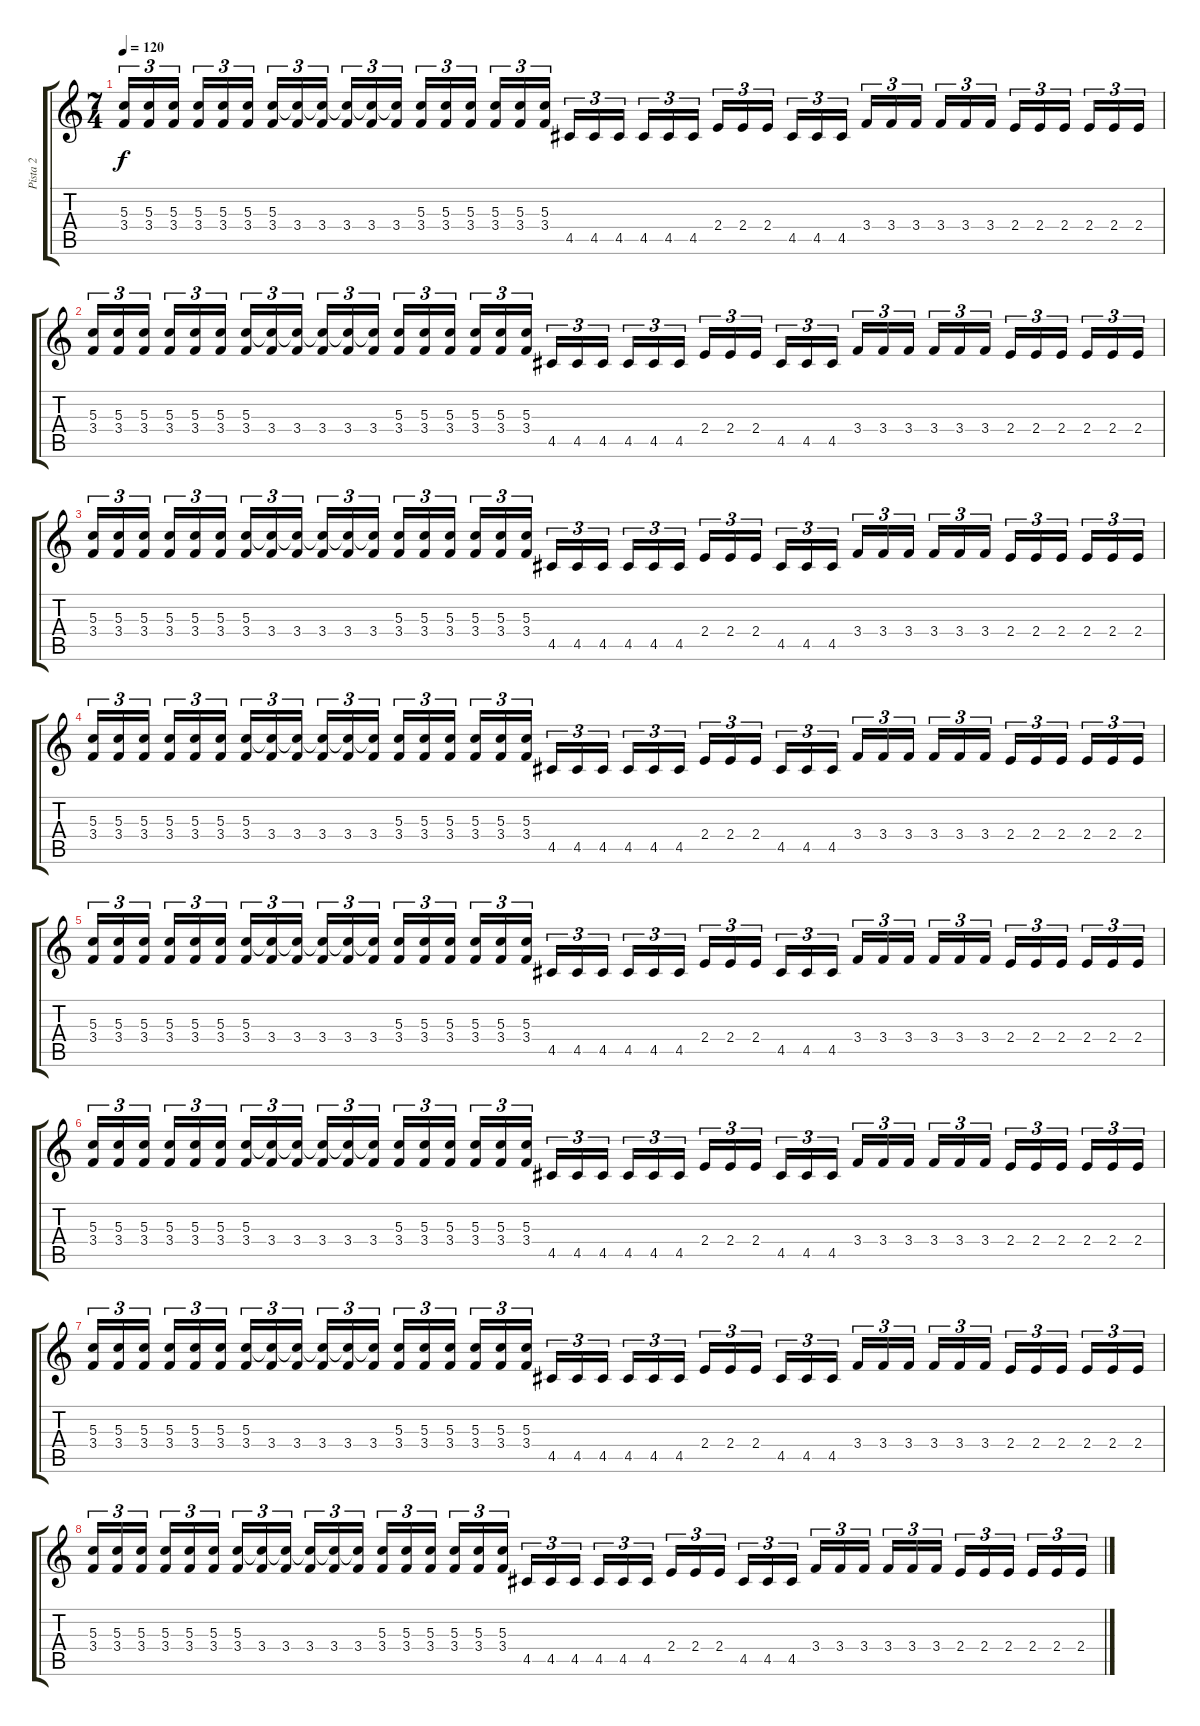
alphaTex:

\track ("Pista 2" "Pista 2") {instrument distortionguitar}
\staff {score tabs}
\tuning (E4 B3 G3 D3 A2 E2) {hide}
\ts (7 4)
\tempo 120
\clef g2
\ks c
(5.3 3.4).16{tu (3 2) dy f} (5.3 3.4).16{tu (3 2)} (5.3 3.4).16{tu (3 2)} (5.3 3.4).16{tu (3 2)} (5.3 3.4).16{tu (3 2)} (5.3 3.4).16{tu (3 2)} (5.3 3.4).16{tu (3 2)} (5.3{t} 3.4).16{tu (3 2)} (5.3{t} 3.4).16{tu (3 2)} (5.3{t} 3.4).16{tu (3 2)} (5.3{t} 3.4).16{tu (3 2)} (5.3{t} 3.4).16{tu (3 2)} (5.3 3.4).16{tu (3 2)} (5.3 3.4).16{tu (3 2)} (5.3 3.4).16{tu (3 2)} (5.3 3.4).16{tu (3 2)} (5.3 3.4).16{tu (3 2)} (5.3 3.4).16{tu (3 2)} 4.5.16{tu (3 2)} 4.5.16{tu (3 2)} 4.5.16{tu (3 2)} 4.5.16{tu (3 2)} 4.5.16{tu (3 2)} 4.5.16{tu (3 2)} 2.4.16{tu (3 2)} 2.4.16{tu (3 2)} 2.4.16{tu (3 2)} 4.5.16{tu (3 2)} 4.5.16{tu (3 2)} 4.5.16{tu (3 2)} 3.4.16{tu (3 2)} 3.4.16{tu (3 2)} 3.4.16{tu (3 2)} 3.4.16{tu (3 2)} 3.4.16{tu (3 2)} 3.4.16{tu (3 2)} 2.4.16{tu (3 2)} 2.4.16{tu (3 2)} 2.4.16{tu (3 2)} 2.4.16{tu (3 2)} 2.4.16{tu (3 2)} 2.4.16{tu (3 2)} |
(5.3 3.4).16{tu (3 2)} (5.3 3.4).16{tu (3 2)} (5.3 3.4).16{tu (3 2)} (5.3 3.4).16{tu (3 2)} (5.3 3.4).16{tu (3 2)} (5.3 3.4).16{tu (3 2)} (5.3 3.4).16{tu (3 2)} (5.3{t} 3.4).16{tu (3 2)} (5.3{t} 3.4).16{tu (3 2)} (5.3{t} 3.4).16{tu (3 2)} (5.3{t} 3.4).16{tu (3 2)} (5.3{t} 3.4).16{tu (3 2)} (5.3 3.4).16{tu (3 2)} (5.3 3.4).16{tu (3 2)} (5.3 3.4).16{tu (3 2)} (5.3 3.4).16{tu (3 2)} (5.3 3.4).16{tu (3 2)} (5.3 3.4).16{tu (3 2)} 4.5.16{tu (3 2)} 4.5.16{tu (3 2)} 4.5.16{tu (3 2)} 4.5.16{tu (3 2)} 4.5.16{tu (3 2)} 4.5.16{tu (3 2)} 2.4.16{tu (3 2)} 2.4.16{tu (3 2)} 2.4.16{tu (3 2)} 4.5.16{tu (3 2)} 4.5.16{tu (3 2)} 4.5.16{tu (3 2)} 3.4.16{tu (3 2)} 3.4.16{tu (3 2)} 3.4.16{tu (3 2)} 3.4.16{tu (3 2)} 3.4.16{tu (3 2)} 3.4.16{tu (3 2)} 2.4.16{tu (3 2)} 2.4.16{tu (3 2)} 2.4.16{tu (3 2)} 2.4.16{tu (3 2)} 2.4.16{tu (3 2)} 2.4.16{tu (3 2)} |
(5.3 3.4).16{tu (3 2)} (5.3 3.4).16{tu (3 2)} (5.3 3.4).16{tu (3 2)} (5.3 3.4).16{tu (3 2)} (5.3 3.4).16{tu (3 2)} (5.3 3.4).16{tu (3 2)} (5.3 3.4).16{tu (3 2)} (5.3{t} 3.4).16{tu (3 2)} (5.3{t} 3.4).16{tu (3 2)} (5.3{t} 3.4).16{tu (3 2)} (5.3{t} 3.4).16{tu (3 2)} (5.3{t} 3.4).16{tu (3 2)} (5.3 3.4).16{tu (3 2)} (5.3 3.4).16{tu (3 2)} (5.3 3.4).16{tu (3 2)} (5.3 3.4).16{tu (3 2)} (5.3 3.4).16{tu (3 2)} (5.3 3.4).16{tu (3 2)} 4.5.16{tu (3 2)} 4.5.16{tu (3 2)} 4.5.16{tu (3 2)} 4.5.16{tu (3 2)} 4.5.16{tu (3 2)} 4.5.16{tu (3 2)} 2.4.16{tu (3 2)} 2.4.16{tu (3 2)} 2.4.16{tu (3 2)} 4.5.16{tu (3 2)} 4.5.16{tu (3 2)} 4.5.16{tu (3 2)} 3.4.16{tu (3 2)} 3.4.16{tu (3 2)} 3.4.16{tu (3 2)} 3.4.16{tu (3 2)} 3.4.16{tu (3 2)} 3.4.16{tu (3 2)} 2.4.16{tu (3 2)} 2.4.16{tu (3 2)} 2.4.16{tu (3 2)} 2.4.16{tu (3 2)} 2.4.16{tu (3 2)} 2.4.16{tu (3 2)} |
(5.3 3.4).16{tu (3 2)} (5.3 3.4).16{tu (3 2)} (5.3 3.4).16{tu (3 2)} (5.3 3.4).16{tu (3 2)} (5.3 3.4).16{tu (3 2)} (5.3 3.4).16{tu (3 2)} (5.3 3.4).16{tu (3 2)} (5.3{t} 3.4).16{tu (3 2)} (5.3{t} 3.4).16{tu (3 2)} (5.3{t} 3.4).16{tu (3 2)} (5.3{t} 3.4).16{tu (3 2)} (5.3{t} 3.4).16{tu (3 2)} (5.3 3.4).16{tu (3 2)} (5.3 3.4).16{tu (3 2)} (5.3 3.4).16{tu (3 2)} (5.3 3.4).16{tu (3 2)} (5.3 3.4).16{tu (3 2)} (5.3 3.4).16{tu (3 2)} 4.5.16{tu (3 2)} 4.5.16{tu (3 2)} 4.5.16{tu (3 2)} 4.5.16{tu (3 2)} 4.5.16{tu (3 2)} 4.5.16{tu (3 2)} 2.4.16{tu (3 2)} 2.4.16{tu (3 2)} 2.4.16{tu (3 2)} 4.5.16{tu (3 2)} 4.5.16{tu (3 2)} 4.5.16{tu (3 2)} 3.4.16{tu (3 2)} 3.4.16{tu (3 2)} 3.4.16{tu (3 2)} 3.4.16{tu (3 2)} 3.4.16{tu (3 2)} 3.4.16{tu (3 2)} 2.4.16{tu (3 2)} 2.4.16{tu (3 2)} 2.4.16{tu (3 2)} 2.4.16{tu (3 2)} 2.4.16{tu (3 2)} 2.4.16{tu (3 2)} |
(5.3 3.4).16{tu (3 2)} (5.3 3.4).16{tu (3 2)} (5.3 3.4).16{tu (3 2)} (5.3 3.4).16{tu (3 2)} (5.3 3.4).16{tu (3 2)} (5.3 3.4).16{tu (3 2)} (5.3 3.4).16{tu (3 2)} (5.3{t} 3.4).16{tu (3 2)} (5.3{t} 3.4).16{tu (3 2)} (5.3{t} 3.4).16{tu (3 2)} (5.3{t} 3.4).16{tu (3 2)} (5.3{t} 3.4).16{tu (3 2)} (5.3 3.4).16{tu (3 2)} (5.3 3.4).16{tu (3 2)} (5.3 3.4).16{tu (3 2)} (5.3 3.4).16{tu (3 2)} (5.3 3.4).16{tu (3 2)} (5.3 3.4).16{tu (3 2)} 4.5.16{tu (3 2)} 4.5.16{tu (3 2)} 4.5.16{tu (3 2)} 4.5.16{tu (3 2)} 4.5.16{tu (3 2)} 4.5.16{tu (3 2)} 2.4.16{tu (3 2)} 2.4.16{tu (3 2)} 2.4.16{tu (3 2)} 4.5.16{tu (3 2)} 4.5.16{tu (3 2)} 4.5.16{tu (3 2)} 3.4.16{tu (3 2)} 3.4.16{tu (3 2)} 3.4.16{tu (3 2)} 3.4.16{tu (3 2)} 3.4.16{tu (3 2)} 3.4.16{tu (3 2)} 2.4.16{tu (3 2)} 2.4.16{tu (3 2)} 2.4.16{tu (3 2)} 2.4.16{tu (3 2)} 2.4.16{tu (3 2)} 2.4.16{tu (3 2)} |
(5.3 3.4).16{tu (3 2)} (5.3 3.4).16{tu (3 2)} (5.3 3.4).16{tu (3 2)} (5.3 3.4).16{tu (3 2)} (5.3 3.4).16{tu (3 2)} (5.3 3.4).16{tu (3 2)} (5.3 3.4).16{tu (3 2)} (5.3{t} 3.4).16{tu (3 2)} (5.3{t} 3.4).16{tu (3 2)} (5.3{t} 3.4).16{tu (3 2)} (5.3{t} 3.4).16{tu (3 2)} (5.3{t} 3.4).16{tu (3 2)} (5.3 3.4).16{tu (3 2)} (5.3 3.4).16{tu (3 2)} (5.3 3.4).16{tu (3 2)} (5.3 3.4).16{tu (3 2)} (5.3 3.4).16{tu (3 2)} (5.3 3.4).16{tu (3 2)} 4.5.16{tu (3 2)} 4.5.16{tu (3 2)} 4.5.16{tu (3 2)} 4.5.16{tu (3 2)} 4.5.16{tu (3 2)} 4.5.16{tu (3 2)} 2.4.16{tu (3 2)} 2.4.16{tu (3 2)} 2.4.16{tu (3 2)} 4.5.16{tu (3 2)} 4.5.16{tu (3 2)} 4.5.16{tu (3 2)} 3.4.16{tu (3 2)} 3.4.16{tu (3 2)} 3.4.16{tu (3 2)} 3.4.16{tu (3 2)} 3.4.16{tu (3 2)} 3.4.16{tu (3 2)} 2.4.16{tu (3 2)} 2.4.16{tu (3 2)} 2.4.16{tu (3 2)} 2.4.16{tu (3 2)} 2.4.16{tu (3 2)} 2.4.16{tu (3 2)} |
(5.3 3.4).16{tu (3 2)} (5.3 3.4).16{tu (3 2)} (5.3 3.4).16{tu (3 2)} (5.3 3.4).16{tu (3 2)} (5.3 3.4).16{tu (3 2)} (5.3 3.4).16{tu (3 2)} (5.3 3.4).16{tu (3 2)} (5.3{t} 3.4).16{tu (3 2)} (5.3{t} 3.4).16{tu (3 2)} (5.3{t} 3.4).16{tu (3 2)} (5.3{t} 3.4).16{tu (3 2)} (5.3{t} 3.4).16{tu (3 2)} (5.3 3.4).16{tu (3 2)} (5.3 3.4).16{tu (3 2)} (5.3 3.4).16{tu (3 2)} (5.3 3.4).16{tu (3 2)} (5.3 3.4).16{tu (3 2)} (5.3 3.4).16{tu (3 2)} 4.5.16{tu (3 2)} 4.5.16{tu (3 2)} 4.5.16{tu (3 2)} 4.5.16{tu (3 2)} 4.5.16{tu (3 2)} 4.5.16{tu (3 2)} 2.4.16{tu (3 2)} 2.4.16{tu (3 2)} 2.4.16{tu (3 2)} 4.5.16{tu (3 2)} 4.5.16{tu (3 2)} 4.5.16{tu (3 2)} 3.4.16{tu (3 2)} 3.4.16{tu (3 2)} 3.4.16{tu (3 2)} 3.4.16{tu (3 2)} 3.4.16{tu (3 2)} 3.4.16{tu (3 2)} 2.4.16{tu (3 2)} 2.4.16{tu (3 2)} 2.4.16{tu (3 2)} 2.4.16{tu (3 2)} 2.4.16{tu (3 2)} 2.4.16{tu (3 2)} |
(5.3 3.4).16{tu (3 2)} (5.3 3.4).16{tu (3 2)} (5.3 3.4).16{tu (3 2)} (5.3 3.4).16{tu (3 2)} (5.3 3.4).16{tu (3 2)} (5.3 3.4).16{tu (3 2)} (5.3 3.4).16{tu (3 2)} (5.3{t} 3.4).16{tu (3 2)} (5.3{t} 3.4).16{tu (3 2)} (5.3{t} 3.4).16{tu (3 2)} (5.3{t} 3.4).16{tu (3 2)} (5.3{t} 3.4).16{tu (3 2)} (5.3 3.4).16{tu (3 2)} (5.3 3.4).16{tu (3 2)} (5.3 3.4).16{tu (3 2)} (5.3 3.4).16{tu (3 2)} (5.3 3.4).16{tu (3 2)} (5.3 3.4).16{tu (3 2)} 4.5.16{tu (3 2)} 4.5.16{tu (3 2)} 4.5.16{tu (3 2)} 4.5.16{tu (3 2)} 4.5.16{tu (3 2)} 4.5.16{tu (3 2)} 2.4.16{tu (3 2)} 2.4.16{tu (3 2)} 2.4.16{tu (3 2)} 4.5.16{tu (3 2)} 4.5.16{tu (3 2)} 4.5.16{tu (3 2)} 3.4.16{tu (3 2)} 3.4.16{tu (3 2)} 3.4.16{tu (3 2)} 3.4.16{tu (3 2)} 3.4.16{tu (3 2)} 3.4.16{tu (3 2)} 2.4.16{tu (3 2)} 2.4.16{tu (3 2)} 2.4.16{tu (3 2)} 2.4.16{tu (3 2)} 2.4.16{tu (3 2)} 2.4.16{tu (3 2)}
